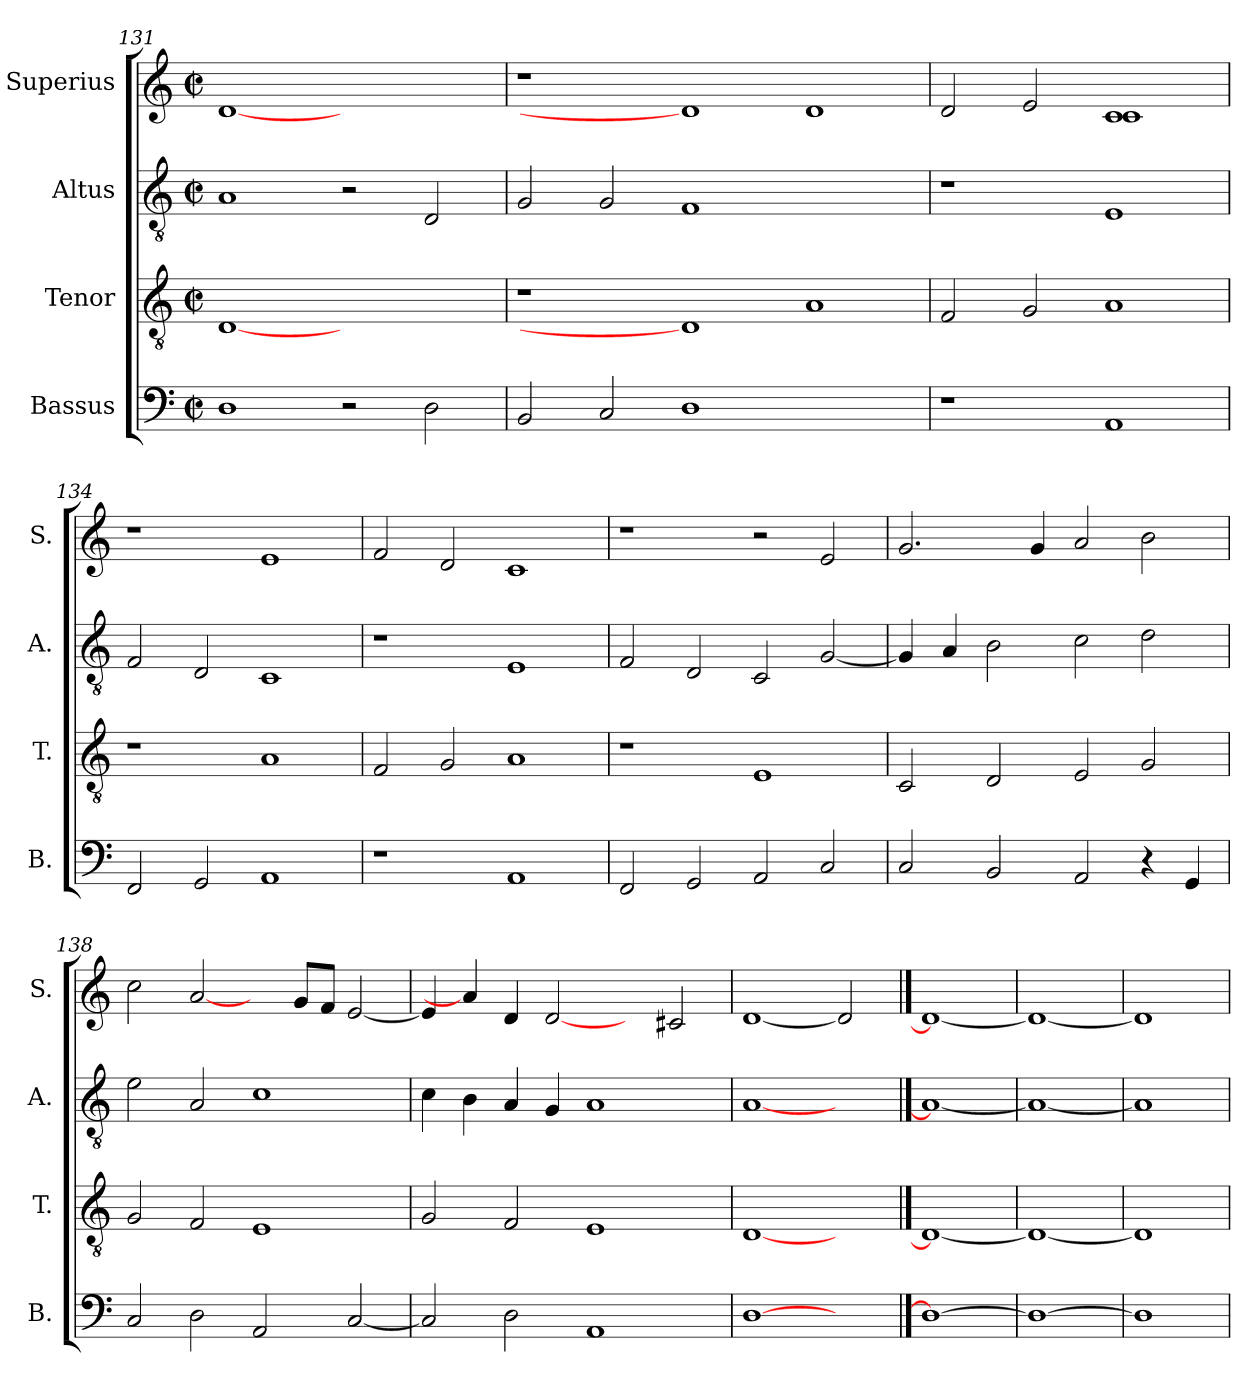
**kern	**kern	**kern	**kern
*part4	*part3	*part2	*part1
*staff4	*staff3	*staff2	*staff1
*I"Bassus	*I"Tenor	*I"Altus	*I"Superius
*I'B.	*I'T.	*I'A.	*I'S.
*clefF4	*clefGv2	*clefGv2	*clefG2
*	*ITrd7c12	*ITrd7c12	*
*k[]	*k[]	*k[]	*k[]
*C:	*C:	*C:	*C:
*M2/2	*M2/2	*M2/2	*M2/2
*met(c|)	*met(c|)	*met(c|)	*met(c|)
=131	=131	=131	=131
1Di	[1DDi	1AAi	[1di
2r	1ryy	2r	1ryy
2Di\	.	2DDi/	.
=132	=132	=132	=132
2BBi/	1r	2GGi/	1r
2Ci/	.	2GGi/	.
1Di	1DDi]	1FFi	1di]
1ryy	1AAi	1ryy	1di
!!LO:LB:g=z
=133	=133	=133	=133
*	*	*	*^
1r	2FFi/	1r	2di/	1ryy
.	2GGi/	.	2ei/	.
1AAi	1AAi	1EEi	1ci	1ci
*	*	*	*v	*v
=134	=134	=134	=134
2FFi/	1r	2FFi/	1r
2GGi/	.	2DDi/	.
1AAi	1AAi	1CCi	1ei
=135	=135	=135	=135
1r	2FFi/	1r	2fi/
.	2GGi/	.	2di/
1AAi	1AAi	1EEi	1ci
=136	=136	=136	=136
2FFi/	1r	2FFi/	1r
2GGi/	.	2DDi/	.
2AAi/	1EEi	2CCi/	2r
2Ci/	.	[<2GGi/	2ei/
!!LO:PB:g=z
=137	=137	=137	=137
2Ci/	2CCi/	4GGi/]	2.gi/
.	.	4AAi/	.
2BBi/	2DDi/	2BBi\	.
.	.	.	4gi/
2AAi/	2EEi/	2Ci\	2ai/
4r	2GGi/	2Di\	2bi\
4GGi/	.	.	.
=138	=138	=138	=138
2Ci/	2GGi/	2Ei\	2cci\
2Di\	2FFi/	2AAi/	[2ai/
2AAi/	1EEi	1Ci	4ryy
.	.	.	8gi/L
.	.	.	8fi/J
[<2Ci/	.	.	[<2ei/
=139	=139	=139	=139
2Ci/]	2GGi/	4Ci\	4ei/]
.	.	4BBi\	4ai/]
2Di\	2FFi/	4AAi/	4di/
.	.	4GGi/	[2di
1AAi	1EEi	1AAi	.
.	.	.	4ryy
.	.	.	2c#Xi/
=140	=140	=140	=140
[1Di	[1DDi	[1AAi	[1di
2ryy	2ryy	2ryy	2di]
==141	==141	==141	==141
1Di_	1DDi_	1AAi_	1di_
=142	=142	=142	=142
1Di_	1DDi_	1AAi_	1di_
=143	=143	=143	=143
1Di]	1DDi]	1AAi]	1di]
=	=	=	=
*-	*-	*-	*-
